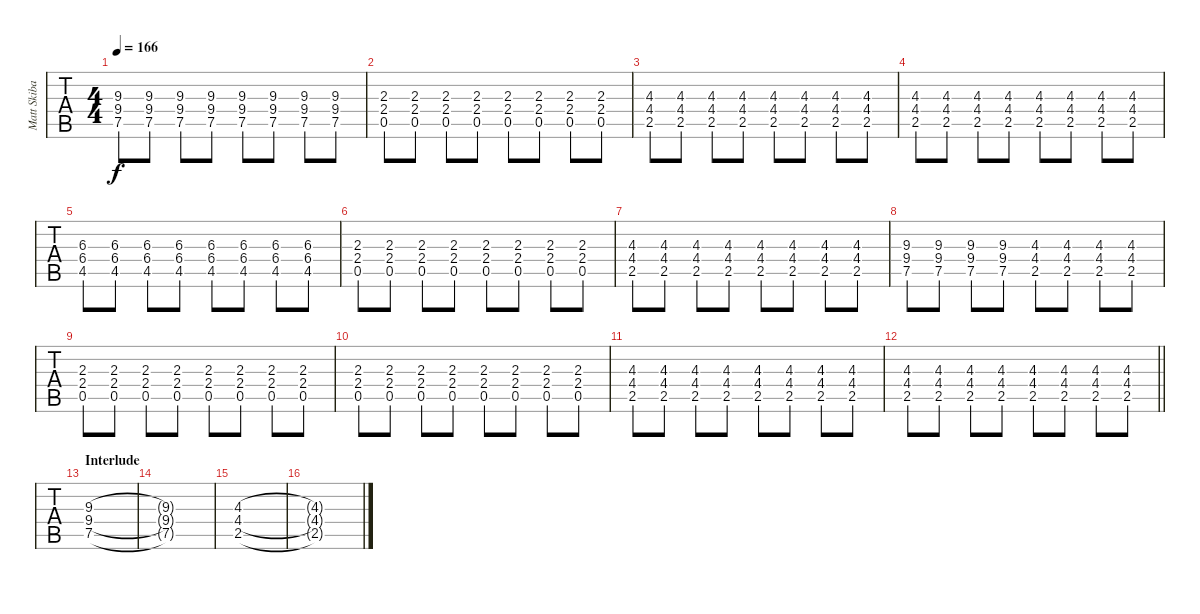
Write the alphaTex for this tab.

\track ("Matt Skiba - Guitar One " "Matt Skiba") {instrument distortionguitar}
\staff {tabs}
\tuning (E4 B3 G3 D3 A2 E2) {hide}
\ts (4 4)
\tempo 166
\clef g2
\ks c
(9.3 9.4 7.5).8{dy f} (9.3 9.4 7.5).8 (9.3 9.4 7.5).8 (9.3 9.4 7.5).8 (9.3 9.4 7.5).8 (9.3 9.4 7.5).8 (9.3 9.4 7.5).8 (9.3 9.4 7.5).8 |
(2.3 2.4 0.5).8 (2.3 2.4 0.5).8 (2.3 2.4 0.5).8 (2.3 2.4 0.5).8 (2.3 2.4 0.5).8 (2.3 2.4 0.5).8 (2.3 2.4 0.5).8 (2.3 2.4 0.5).8 |
(4.3 4.4 2.5).8 (4.3 4.4 2.5).8 (4.3 4.4 2.5).8 (4.3 4.4 2.5).8 (4.3 4.4 2.5).8 (4.3 4.4 2.5).8 (4.3 4.4 2.5).8 (4.3 4.4 2.5).8 |
(4.3 4.4 2.5).8 (4.3 4.4 2.5).8 (4.3 4.4 2.5).8 (4.3 4.4 2.5).8 (4.3 4.4 2.5).8 (4.3 4.4 2.5).8 (4.3 4.4 2.5).8 (4.3 4.4 2.5).8 |
(6.3 6.4 4.5).8 (6.3 6.4 4.5).8 (6.3 6.4 4.5).8 (6.3 6.4 4.5).8 (6.3 6.4 4.5).8 (6.3 6.4 4.5).8 (6.3 6.4 4.5).8 (6.3 6.4 4.5).8 |
(2.3 2.4 0.5).8 (2.3 2.4 0.5).8 (2.3 2.4 0.5).8 (2.3 2.4 0.5).8 (2.3 2.4 0.5).8 (2.3 2.4 0.5).8 (2.3 2.4 0.5).8 (2.3 2.4 0.5).8 |
(4.3 4.4 2.5).8 (4.3 4.4 2.5).8 (4.3 4.4 2.5).8 (4.3 4.4 2.5).8 (4.3 4.4 2.5).8 (4.3 4.4 2.5).8 (4.3 4.4 2.5).8 (4.3 4.4 2.5).8 |
(9.3 9.4 7.5).8 (9.3 9.4 7.5).8 (9.3 9.4 7.5).8 (9.3 9.4 7.5).8 (4.3 4.4 2.5).8 (4.3 4.4 2.5).8 (4.3 4.4 2.5).8 (4.3 4.4 2.5).8 |
(2.3 2.4 0.5).8 (2.3 2.4 0.5).8 (2.3 2.4 0.5).8 (2.3 2.4 0.5).8 (2.3 2.4 0.5).8 (2.3 2.4 0.5).8 (2.3 2.4 0.5).8 (2.3 2.4 0.5).8 |
(2.3 2.4 0.5).8 (2.3 2.4 0.5).8 (2.3 2.4 0.5).8 (2.3 2.4 0.5).8 (2.3 2.4 0.5).8 (2.3 2.4 0.5).8 (2.3 2.4 0.5).8 (2.3 2.4 0.5).8 |
(4.3 4.4 2.5).8 (4.3 4.4 2.5).8 (4.3 4.4 2.5).8 (4.3 4.4 2.5).8 (4.3 4.4 2.5).8 (4.3 4.4 2.5).8 (4.3 4.4 2.5).8 (4.3 4.4 2.5).8 |
\barLineRight lightlight
(4.3 4.4 2.5).8 (4.3 4.4 2.5).8 (4.3 4.4 2.5).8 (4.3 4.4 2.5).8 (4.3 4.4 2.5).8 (4.3 4.4 2.5).8 (4.3 4.4 2.5).8 (4.3 4.4 2.5).8 |
\section ("" "Interlude")
(9.3 9.4 7.5).1 |
(9.3{t} 9.4{t} 7.5{t}).1 |
(4.3 4.4 2.5).1 |
(4.3{t} 4.4{t} 2.5{t}).1
